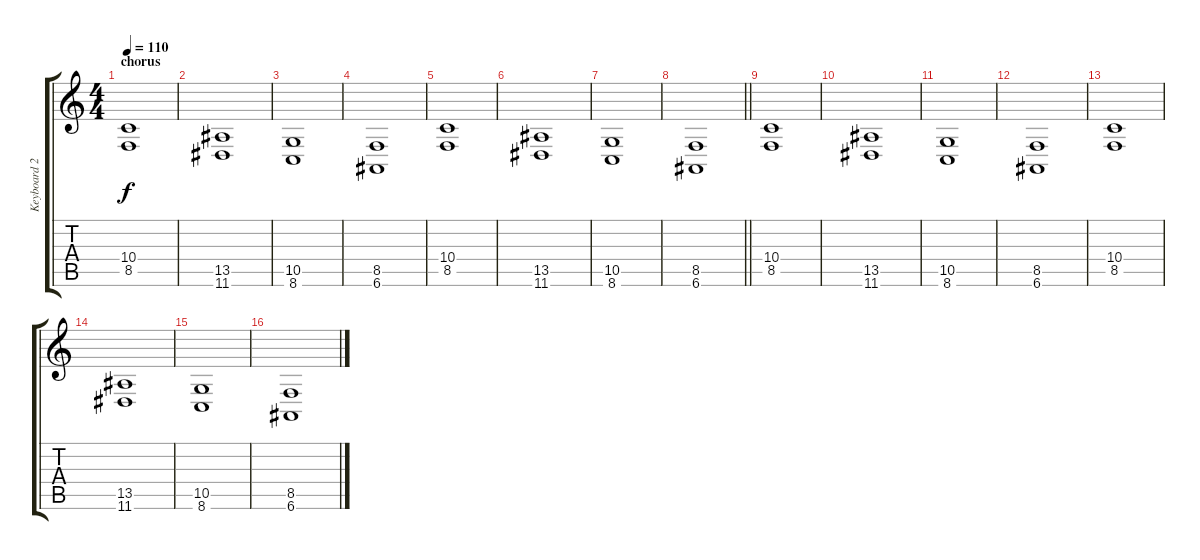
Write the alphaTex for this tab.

\track ("Keyboard 2 (Low)" "Keyboard 2") {instrument stringensemble2}
\staff {score tabs}
\tuning (E4 B3 G3 D3 A2 E2) {hide}
\ts (4 4)
\section ("" "chorus")
\tempo 110
\clef g2
\ks c
(10.4 8.5).1{dy f} |
(13.5 11.6).1 |
(10.5 8.6).1 |
(8.5 6.6).1 |
(10.4 8.5).1 |
(13.5 11.6).1 |
(10.5 8.6).1 |
\barLineRight lightlight
(8.5 6.6).1 |
(10.4 8.5).1 |
(13.5 11.6).1 |
(10.5 8.6).1 |
(8.5 6.6).1 |
(10.4 8.5).1 |
(13.5 11.6).1 |
(10.5 8.6).1 |
(8.5 6.6).1
